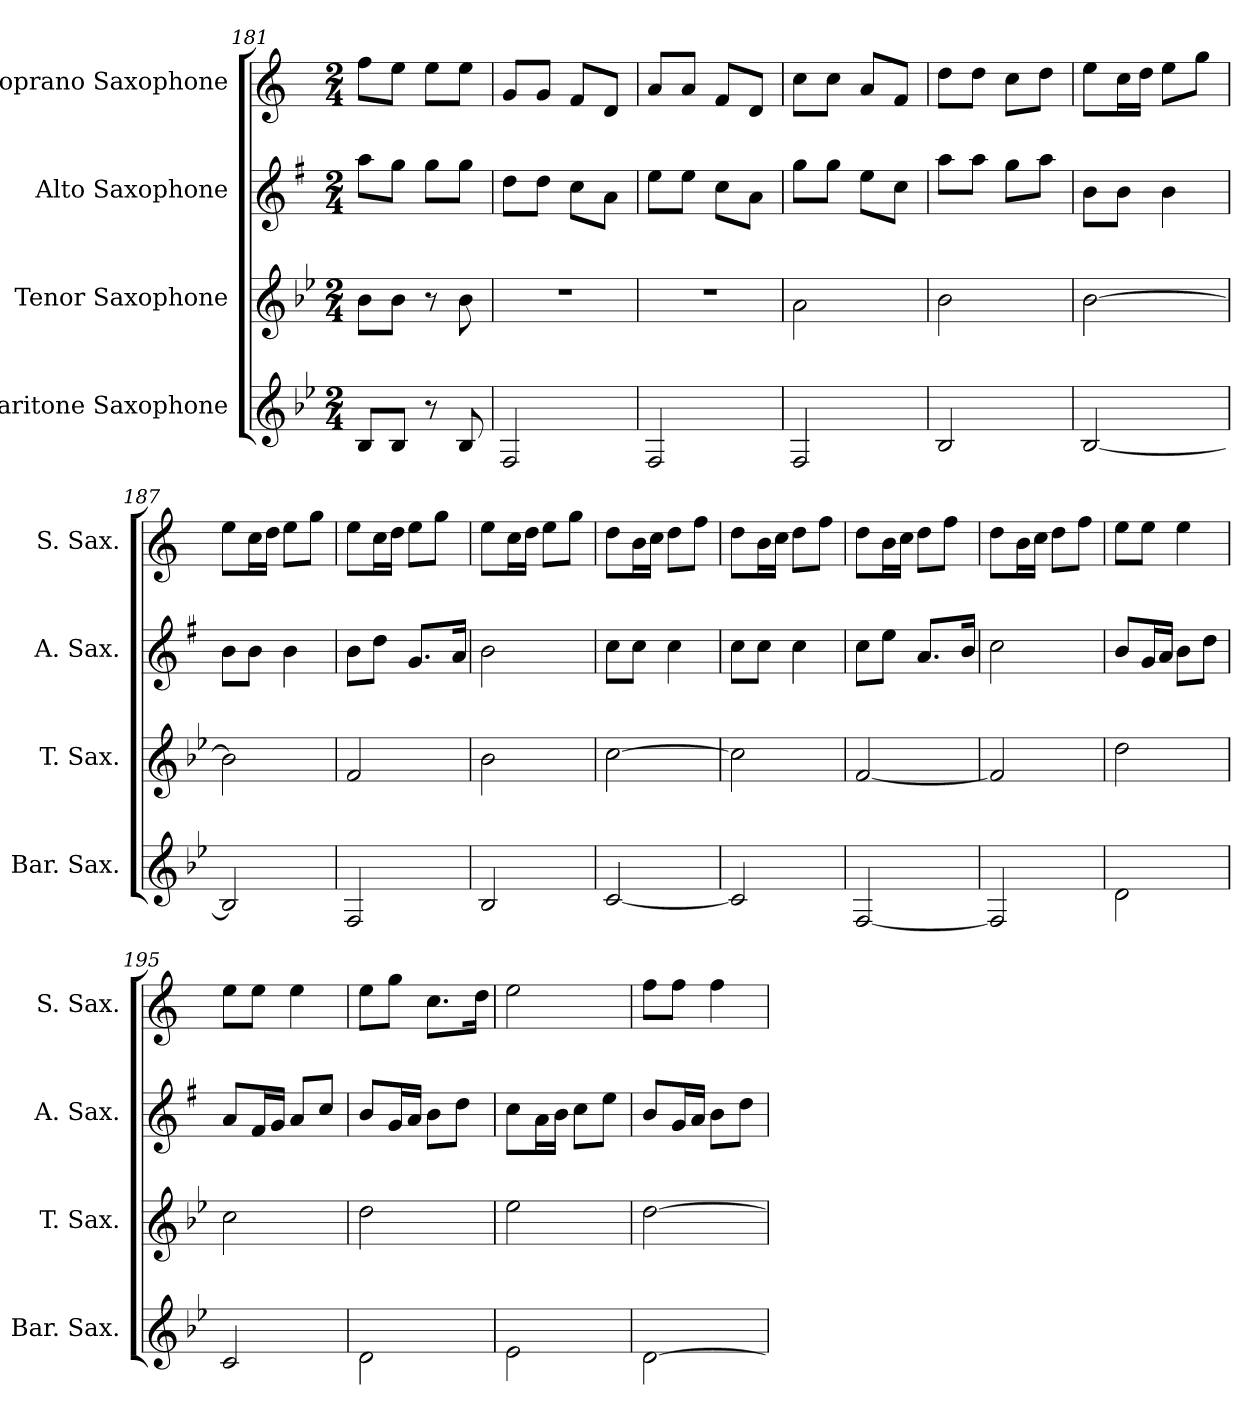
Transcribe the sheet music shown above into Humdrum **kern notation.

**kern	**kern	**kern	**kern
*part4	*part3	*part2	*part1
*staff4	*staff3	*staff2	*staff1
*I"Baritone Saxophone	*I"Tenor Saxophone	*I"Alto Saxophone	*I"Soprano Saxophone
*I'Bar. Sax.	*I'T. Sax.	*I'A. Sax.	*I'S. Sax.
*clefG2	*clefG2	*clefG2	*clefG2
*ITrd12c21	*ITrd8c14	*ITrd5c9	*ITrd1c2
*k[b-e-]	*k[b-e-]	*k[b-e-]	*k[b-e-]
*M2/4	*M2/4	*M2/4	*M2/4
=181	=181	=181	=181
8BB-/L	8B-\L	8cc\L	8ee-\L
8BB-/J	8B-\J	8b-\J	8dd\J
8r	8r	8b-\L	8dd\L
8BB-/	8B-\	8b-\J	8dd\J
=182	=182	=182	=182
2FF/	2r	8f\L	8f/L
.	.	8f\J	8f/J
.	.	8e-\L	8e-/L
.	.	8c\J	8c/J
=183	=183	=183	=183
2FF/	2r	8g\L	8g/L
.	.	8g\J	8g/J
.	.	8e-\L	8e-/L
.	.	8c\J	8c/J
=184	=184	=184	=184
2FF/	2A\	8b-\L	8b-\L
.	.	8b-\J	8b-\J
.	.	8g\L	8g/L
.	.	8e-\J	8e-/J
=185	=185	=185	=185
2BB-/	2B-\	8cc\L	8cc\L
.	.	8cc\J	8cc\J
.	.	8b-\L	8b-\L
.	.	8cc\J	8cc\J
!!LO:LB:g=z
=186	=186	=186	=186
[2BB-/	[2B-\	8d\L	8dd\L
.	.	8d\J	16b-\L
.	.	.	16cc\JJ
.	.	4d\	8dd\L
.	.	.	8ff\J
=187	=187	=187	=187
2BB-/]	2B-\]	8d\L	8dd\L
.	.	8d\J	16b-\L
.	.	.	16cc\JJ
.	.	4d\	8dd\L
.	.	.	8ff\J
=188	=188	=188	=188
2FF/	2F/	8d\L	8dd\L
.	.	8f\J	16b-\L
.	.	.	16cc\JJ
.	.	8.B-/L	8dd\L
.	.	.	8ff\J
.	.	16c/Jk	.
=189	=189	=189	=189
2BB-/	2B-\	2d\	8dd\L
.	.	.	16b-\L
.	.	.	16cc\JJ
.	.	.	8dd\L
.	.	.	8ff\J
=190	=190	=190	=190
[2C/	[2c\	8e-\L	8cc\L
.	.	8e-\J	16a\L
.	.	.	16b-\JJ
.	.	4e-\	8cc\L
.	.	.	8ee-\J
=191	=191	=191	=191
2C/]	2c\]	8e-\L	8cc\L
.	.	8e-\J	16a\L
.	.	.	16b-\JJ
.	.	4e-\	8cc\L
.	.	.	8ee-\J
=192	=192	=192	=192
[2FF/	[2F/	8e-\L	8cc\L
.	.	8g\J	16a\L
.	.	.	16b-\JJ
.	.	8.c/L	8cc\L
.	.	.	8ee-\J
.	.	16d/Jk	.
!!LO:LB:g=z
=193	=193	=193	=193
2FF/]	2F/]	2e-\	8cc\L
.	.	.	16a\L
.	.	.	16b-\JJ
.	.	.	8cc\L
.	.	.	8ee-\J
=194	=194	=194	=194
2D\	2d\	8d/L	8dd\L
.	.	16B-/L	8dd\J
.	.	16c/JJ	.
.	.	8d\L	4dd\
.	.	8f\J	.
=195	=195	=195	=195
2C/	2c\	8c/L	8dd\L
.	.	16A/L	8dd\J
.	.	16B-/JJ	.
.	.	8c/L	4dd\
.	.	8e-/J	.
=196	=196	=196	=196
2D\	2d\	8d/L	8dd\L
.	.	16B-/L	8ff\J
.	.	16c/JJ	.
.	.	8d\L	8.b-\L
.	.	8f\J	.
.	.	.	16cc\Jk
=197	=197	=197	=197
2E-\	2e-\	8e-\L	2dd\
.	.	16c\L	.
.	.	16d\JJ	.
.	.	8e-\L	.
.	.	8g\J	.
=198	=198	=198	=198
[2D\	[2d\	8d/L	8ee-\L
.	.	16B-/L	8ee-\J
.	.	16c/JJ	.
.	.	8d\L	4ee-\
.	.	8f\J	.
=	=	=	=
*-	*-	*-	*-
